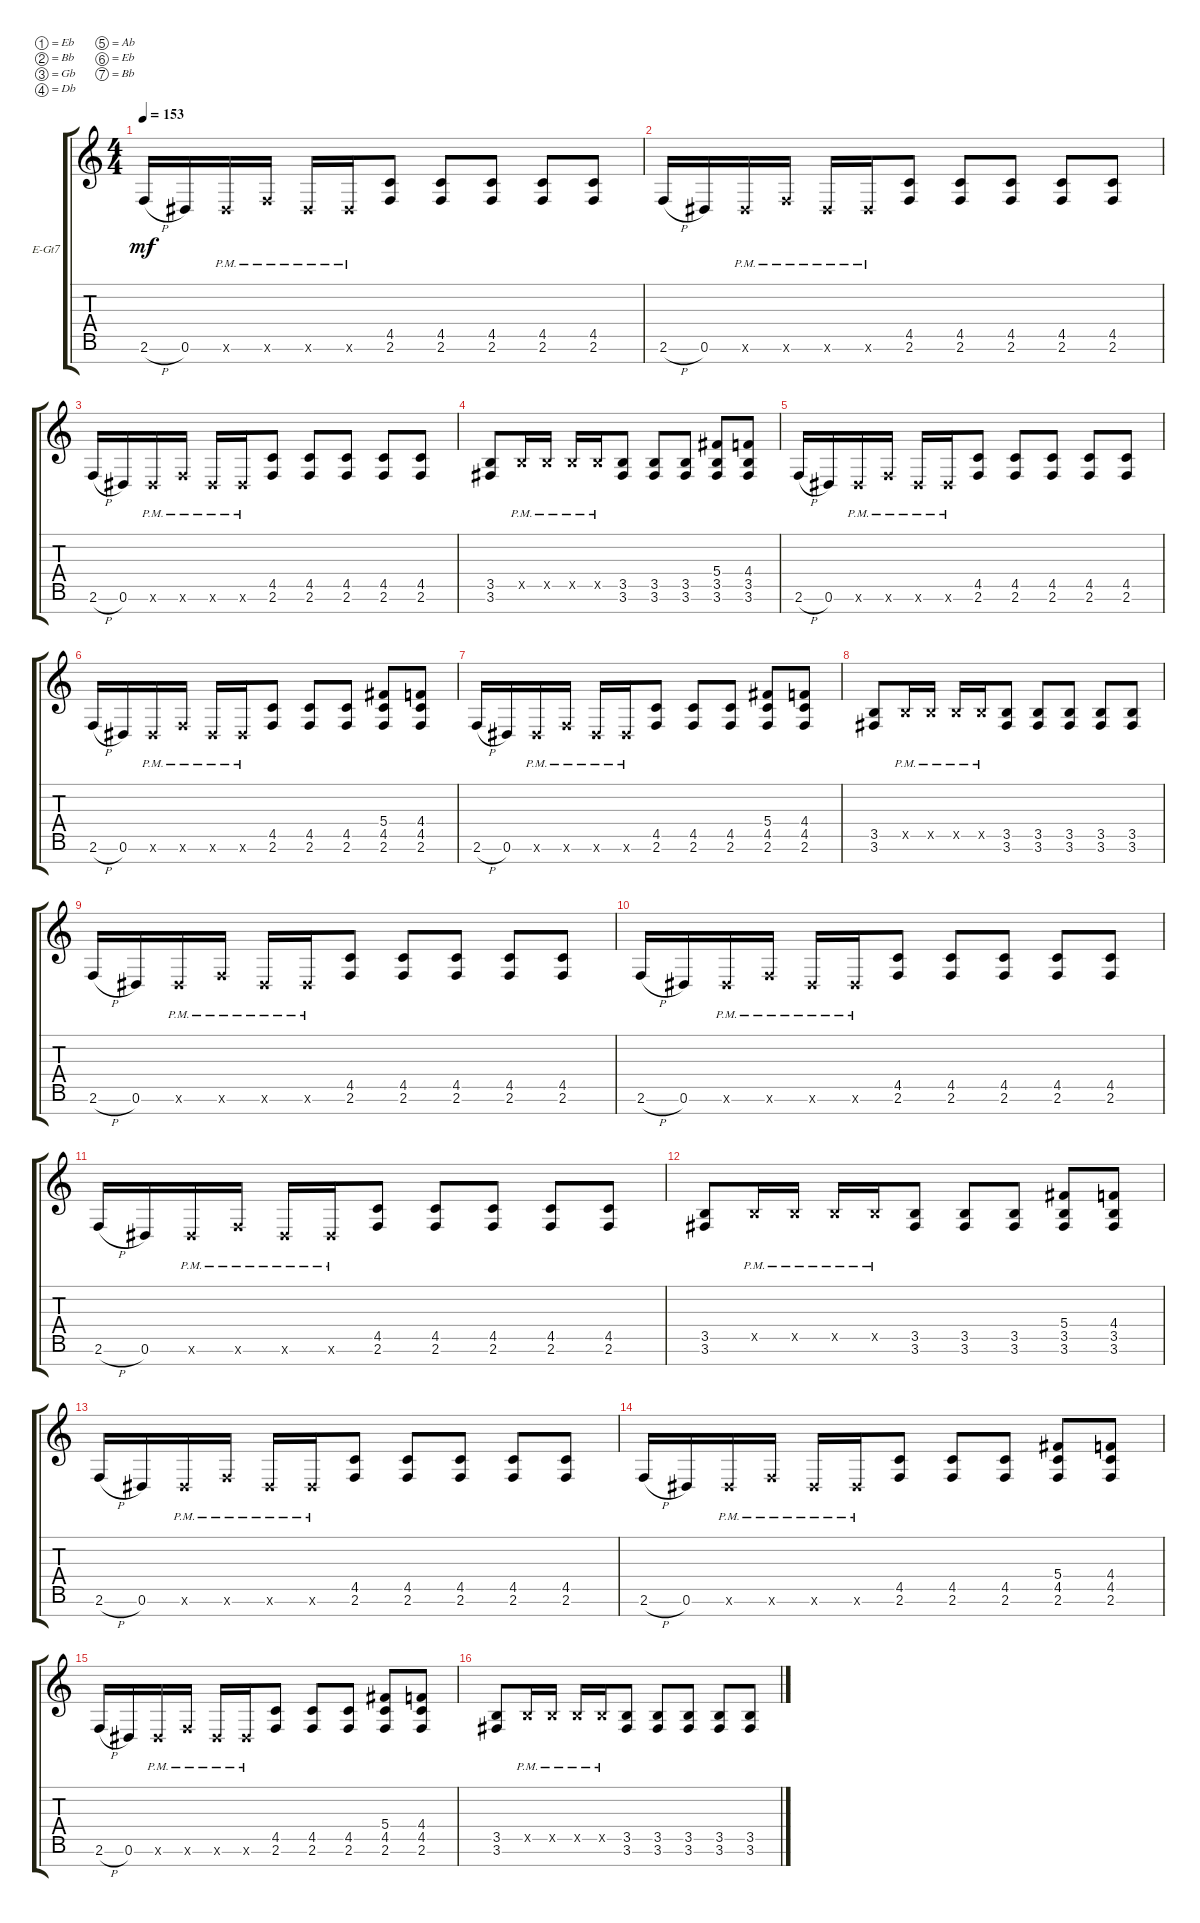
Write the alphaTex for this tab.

\bracketExtendMode groupsimilarinstruments
\firstSystemTrackNameOrientation horizontal
\otherSystemsTrackNameOrientation horizontal
\track ("right" "E-Gt7") {instrument distortionguitar}
\staff {score tabs}
\tuning (Eb4 Bb3 Gb3 Db3 Ab2 Eb2 Bb1)
\ts (4 4)
\tempo 153
\clef g2
\ks c
2.6{h}.16{dy mf} 0.6.16 0.6{pm x}.16 2.6{pm x}.16 0.6{pm x}.16 0.6{pm x}.16 (2.6 4.5).8 (2.6 4.5).8 (2.6 4.5).8 (2.6 4.5).8 (2.6 4.5).8 |
2.6{h}.16 0.6.16 0.6{pm x}.16 2.6{pm x}.16 0.6{pm x}.16 0.6{pm x}.16 (2.6 4.5).8 (2.6 4.5).8 (2.6 4.5).8 (2.6 4.5).8 (2.6 4.5).8 |
2.6{h}.16 0.6.16 0.6{pm x}.16 2.6{pm x}.16 0.6{pm x}.16 0.6{pm x}.16 (2.6 4.5).8 (2.6 4.5).8 (2.6 4.5).8 (2.6 4.5).8 (2.6 4.5).8 |
(3.5 3.6).8 3.5{pm x}.16 3.5{pm x}.16 3.5{pm x}.16 3.5{pm x}.16 (3.5 3.6).8 (3.5 3.6).8 (3.5 3.6).8 (3.5 5.4 3.6).8 (3.5 4.4 3.6).8 |
2.6{h}.16 0.6.16 0.6{pm x}.16 2.6{pm x}.16 0.6{pm x}.16 0.6{pm x}.16 (2.6 4.5).8 (2.6 4.5).8 (2.6 4.5).8 (2.6 4.5).8 (2.6 4.5).8 |
2.6{h}.16 0.6.16 0.6{pm x}.16 2.6{pm x}.16 0.6{pm x}.16 0.6{pm x}.16 (2.6 4.5).8 (2.6 4.5).8 (2.6 4.5).8 (2.6 4.5 5.4).8 (2.6 4.5 4.4).8 |
2.6{h}.16 0.6.16 0.6{pm x}.16 2.6{pm x}.16 0.6{pm x}.16 0.6{pm x}.16 (2.6 4.5).8 (2.6 4.5).8 (2.6 4.5).8 (2.6 4.5 5.4).8 (2.6 4.5 4.4).8 |
(3.5 3.6).8 3.5{pm x}.16 3.5{pm x}.16 3.5{pm x}.16 3.5{pm x}.16 (3.5 3.6).8 (3.5 3.6).8 (3.5 3.6).8 (3.5 3.6).8 (3.5 3.6).8 |
2.6{h}.16 0.6.16 0.6{pm x}.16 2.6{pm x}.16 0.6{pm x}.16 0.6{pm x}.16 (2.6 4.5).8 (2.6 4.5).8 (2.6 4.5).8 (2.6 4.5).8 (2.6 4.5).8 |
2.6{h}.16 0.6.16 0.6{pm x}.16 2.6{pm x}.16 0.6{pm x}.16 0.6{pm x}.16 (2.6 4.5).8 (2.6 4.5).8 (2.6 4.5).8 (2.6 4.5).8 (2.6 4.5).8 |
2.6{h}.16 0.6.16 0.6{pm x}.16 2.6{pm x}.16 0.6{pm x}.16 0.6{pm x}.16 (2.6 4.5).8 (2.6 4.5).8 (2.6 4.5).8 (2.6 4.5).8 (2.6 4.5).8 |
(3.5 3.6).8 3.5{pm x}.16 3.5{pm x}.16 3.5{pm x}.16 3.5{pm x}.16 (3.5 3.6).8 (3.5 3.6).8 (3.5 3.6).8 (3.5 5.4 3.6).8 (3.5 4.4 3.6).8 |
2.6{h}.16 0.6.16 0.6{pm x}.16 2.6{pm x}.16 0.6{pm x}.16 0.6{pm x}.16 (2.6 4.5).8 (2.6 4.5).8 (2.6 4.5).8 (2.6 4.5).8 (2.6 4.5).8 |
2.6{h}.16 0.6.16 0.6{pm x}.16 2.6{pm x}.16 0.6{pm x}.16 0.6{pm x}.16 (2.6 4.5).8 (2.6 4.5).8 (2.6 4.5).8 (2.6 4.5 5.4).8 (2.6 4.5 4.4).8 |
2.6{h}.16 0.6.16 0.6{pm x}.16 2.6{pm x}.16 0.6{pm x}.16 0.6{pm x}.16 (2.6 4.5).8 (2.6 4.5).8 (2.6 4.5).8 (2.6 4.5 5.4).8 (2.6 4.5 4.4).8 |
(3.5 3.6).8 3.5{pm x}.16 3.5{pm x}.16 3.5{pm x}.16 3.5{pm x}.16 (3.5 3.6).8 (3.5 3.6).8 (3.5 3.6).8 (3.5 3.6).8 (3.5 3.6).8
